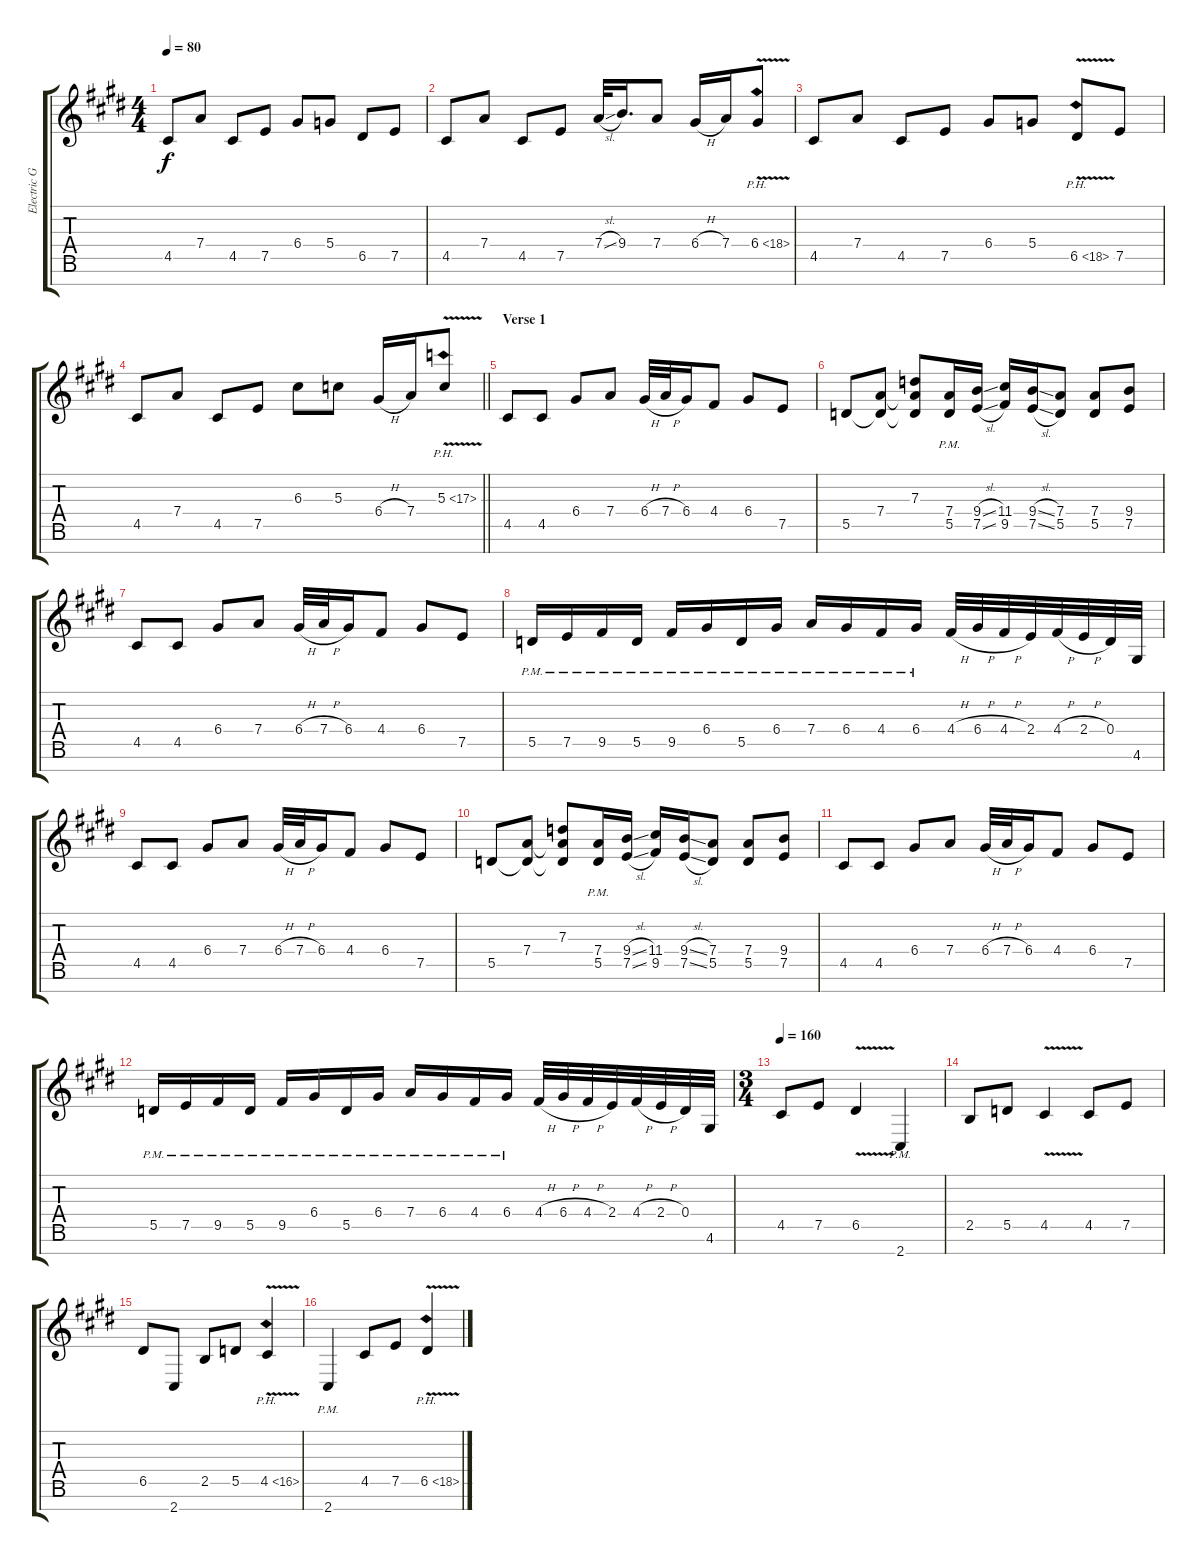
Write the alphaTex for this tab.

\track ("Electric Guitar" "Electric G") {instrument distortionguitar}
\staff {score tabs}
\tuning (E4 B3 G3 D3 A2 E2 B1) {hide}
\ts (4 4)
\tempo 80
\clef g2
\ks e
4.5.8{dy f} 7.4.8 4.5.8 7.5.8 6.4.8 5.4.8 6.5.8 7.5.8 |
4.5.8 7.4.8 4.5.8 7.5.8 7.4{sl}.32 9.4.16{d} 7.4.8 6.4{h}.16 7.4.16 6.4{ph 12 v}.8 |
4.5.8 7.4.8 4.5.8 7.5.8 6.4.8 5.4.8 6.5{ph 12 v}.8 7.5.8 |
\barLineRight lightlight
4.5.8 7.4.8 4.5.8 7.5.8 6.3.8 5.3.8 6.4{h}.16 7.4.16 5.3{ph 12 v}.8 |
\section ("" "Verse 1")
4.5.8 4.5.8 6.4.8 7.4.8 6.4{h}.32 7.4{h}.32 6.4.16 4.4.8 6.4.8 7.5.8 |
5.5.8 (7.4 5.5{t}).8 (7.3 7.4{t} 5.5{t}).8 (7.4{pm} 5.5{pm}).16 (9.4{sl} 7.5{sl}).16 (11.4 9.5).16 (9.4{sl} 7.5{sl}).16 (7.4 5.5).8 (7.4 5.5).8 (9.4 7.5).8 |
4.5.8 4.5.8 6.4.8 7.4.8 6.4{h}.32 7.4{h}.32 6.4.16 4.4.8 6.4.8 7.5.8 |
5.5{pm}.16 7.5{pm}.16 9.5{pm}.16 5.5{pm}.16 9.5{pm}.16 6.4{pm}.16 5.5{pm}.16 6.4{pm}.16 7.4{pm}.16 6.4{pm}.16 4.4{pm}.16 6.4{pm}.16 4.4{h}.32 6.4{h}.32 4.4{h}.32 2.4.32 4.4{h}.32 2.4{h}.32 0.4.32 4.6.32 |
4.5.8 4.5.8 6.4.8 7.4.8 6.4{h}.32 7.4{h}.32 6.4.16 4.4.8 6.4.8 7.5.8 |
5.5.8 (7.4 5.5{t}).8 (7.3 7.4{t} 5.5{t}).8 (7.4{pm} 5.5{pm}).16 (9.4{sl} 7.5{sl}).16 (11.4 9.5).16 (9.4{sl} 7.5{sl}).16 (7.4 5.5).8 (7.4 5.5).8 (9.4 7.5).8 |
4.5.8 4.5.8 6.4.8 7.4.8 6.4{h}.32 7.4{h}.32 6.4.16 4.4.8 6.4.8 7.5.8 |
5.5{pm}.16 7.5{pm}.16 9.5{pm}.16 5.5{pm}.16 9.5{pm}.16 6.4{pm}.16 5.5{pm}.16 6.4{pm}.16 7.4{pm}.16 6.4{pm}.16 4.4{pm}.16 6.4{pm}.16 4.4{h}.32 6.4{h}.32 4.4{h}.32 2.4.32 4.4{h}.32 2.4{h}.32 0.4.32 4.6.32 |
\ts (3 4)
\tempo 165
\tempo 160
4.5.8 7.5.8 6.5{v}.4 2.7{pm}.4 |
2.5.8 5.5.8 4.5{v}.4 4.5.8 7.5.8 |
6.5.8 2.7.8 2.5.8 5.5.8 4.5{ph 12 v}.4 |
2.7{pm}.4 4.5.8 7.5.8 6.5{ph 12 v}.4
